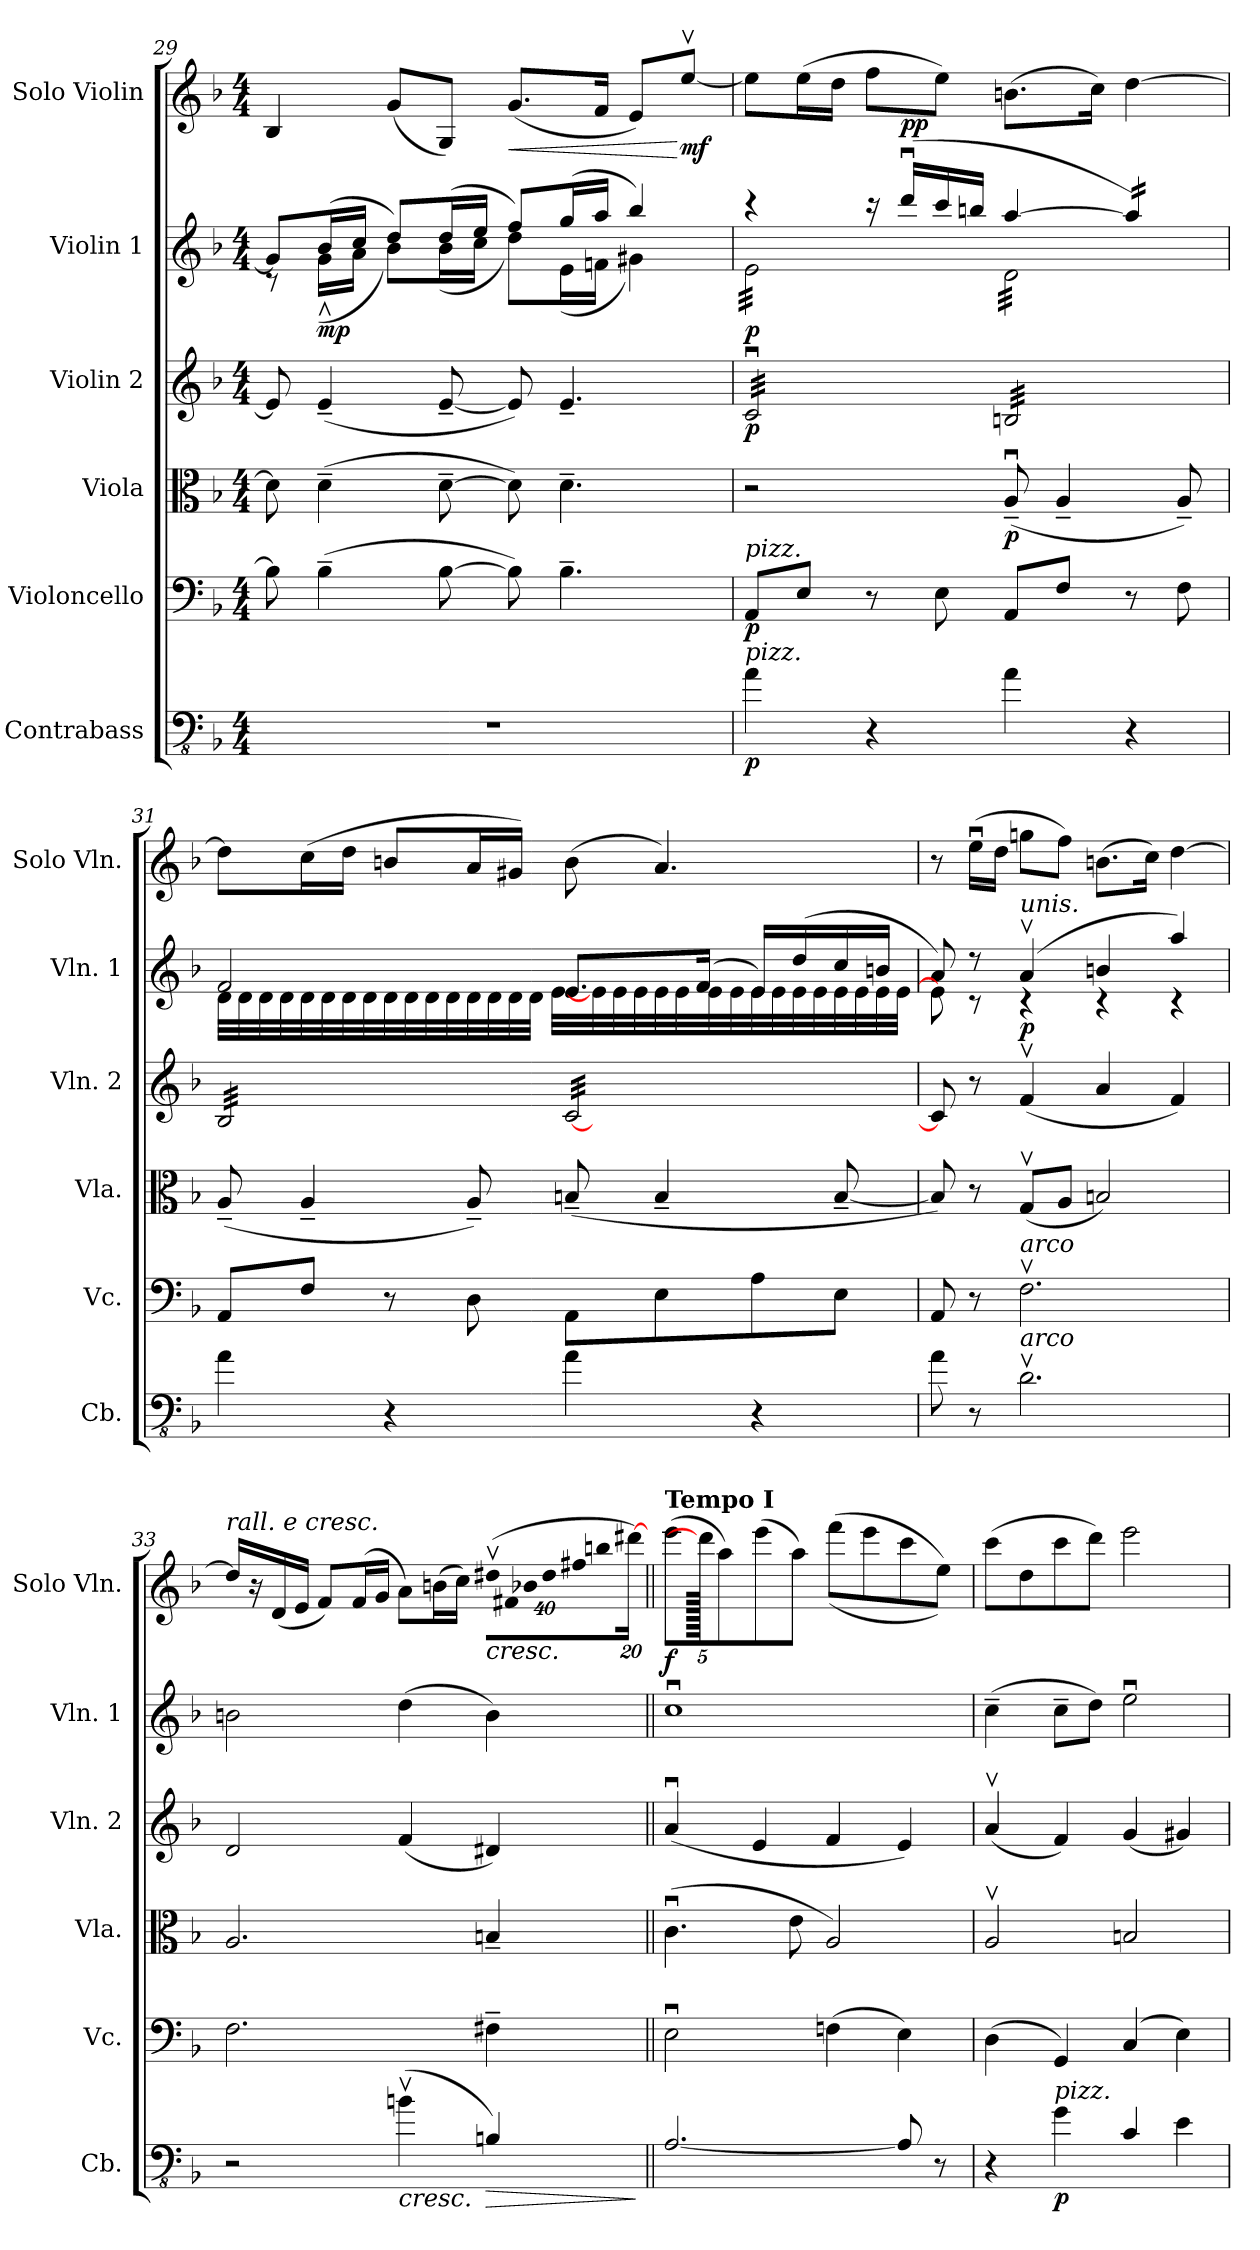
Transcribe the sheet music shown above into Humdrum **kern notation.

**kern	**dynam	**kern	**dynam	**kern	**dynam	**kern	**dynam	**kern	**dynam	**kern	**dynam
*part6	*part6	*part5	*part5	*part4	*part4	*part3	*part3	*part2	*part2	*part1	*part1
*staff6	*staff6	*staff5	*staff5	*staff4	*staff4	*staff3	*staff3	*staff2	*staff2	*staff1	*staff1
*I"Contrabass	*	*I"Violoncello	*	*I"Viola	*	*I"Violin 2	*	*I"Violin 1	*	*I"Solo Violin	*
*I'Cb.	*	*I'Vc.	*	*I'Vla.	*	*I'Vln. 2	*	*I'Vln. 1	*	*I'Solo Vln.	*
*clefFv4	*	*clefF4	*	*clefC3	*	*clefG2	*	*clefG2	*	*clefG2	*
*ITrd7c12	*	*	*	*	*	*	*	*	*	*	*
*k[b-]	*	*k[b-]	*	*k[b-]	*	*k[b-]	*	*k[b-]	*	*k[b-]	*
*M4/4	*	*M4/4	*	*M4/4	*	*M4/4	*	*M4/4	*	*M4/4	*
=29	=29	=29	=29	=29	=29	=29	=29	=29	=29	=29	=29
*	*	*	*	*	*	*	*	*^	*	*	*
1r	.	8B-\]	.	8d\]	.	8e/]	.	8g/L]	8r	.	4B-/	.
!	!	!	!	!	!	!	!	!	!	!LO:DY:b	!	!
.	.	(4B-~\	.	(4d~\	.	(4e~/	.	(16b-/L	(16gv\LL	mp	.	.
.	.	.	.	.	.	.	.	16cc/JJ	16a\JJ	.	.	.
.	.	.	.	.	.	.	.	8dd/L)	8b-\L)	.	(8g/L	.
.	.	[8B-\	.	[8d~\	.	[8e~/	.	(16dd/L	(16b-\L	.	8G/J)	.
.	.	.	.	.	.	.	.	16ee/JJ	16cc\JJ	.	.	.
!	!	!	!	!	!	!	!	!	!	!	!	!LO:HP:b
.	.	8B-\])	.	8d\])	.	8e/])	.	8ff/L)	8dd\L)	.	(8.g/L	<
.	.	4.B-~\	.	4.d~\	.	4.e~/	.	(16gg/L	(16e\L	.	.	.
.	.	.	.	.	.	.	.	16aa/JJ	16fn\JJ	.	16f/Jk	.
.	.	.	.	.	.	.	.	4bb-/)	4g#X\)	.	8e/L)	.
!	!	!	!	!	!	!	!	!	!	!	!	!LO:DY:n=1:b
.	.	.	.	.	.	.	.	.	.	.	[8eev/J	[ mf
!!LO:PB:g=z
=30	=30	=30	=30	=30	=30	=30	=30	=30	=30	=30	=30	=30
!	!	!LO:TX:a:i:t=pizz.	!	!	!	!	!	!	!	!	!	!
!LO:TX:a:i:t=pizz.	!	!	!	!	!	!	!	!	!	!	!	!
!	!LO:DY:b	!	!LO:DY:b	!	!	!	!LO:DY:b	!	!	!LO:DY:b	!	!
*	*	*	*	*	*	*tremolo	*	*	*	*	*	*
*	*	*	*	*	*	*	*	*tremolo	*	*	*	*
4AA\	p	8AA/L	p	2r	.	32cu/LLL	p	4r	32e\LLL	p	8ee\L]	.
.	.	.	.	.	.	32cu/	.	.	32e\	.	.	.
.	.	.	.	.	.	32cu/	.	.	32e\	.	.	.
.	.	.	.	.	.	32cu/	.	.	32e\	.	.	.
.	.	8E/J	.	.	.	32cu/	.	.	32e\	.	(16ee\L	.
.	.	.	.	.	.	32cu/	.	.	32e\	.	.	.
.	.	.	.	.	.	32cu/	.	.	32e\	.	16dd\JJ	.
.	.	.	.	.	.	32cu/	.	.	32e\	.	.	.
4r	.	8r	.	.	.	32cu/	.	16r	32e\	.	8ff\L	.
.	.	.	.	.	.	32cu/	.	.	32e\	.	.	.
!	!	!	!	!	!	!	!	!	!	!LO:DY:a	!	!
.	.	.	.	.	.	32cu/	.	(16dddu/LL	32e\	pp	.	.
.	.	.	.	.	.	32cu/	.	.	32e\	.	.	.
.	.	8E\	.	.	.	32cu/	.	16ccc/	32e\	.	8ee\J)	.
.	.	.	.	.	.	32cu/	.	.	32e\	.	.	.
.	.	.	.	.	.	32cu/	.	16bbn/JJ	32e\	.	.	.
.	.	.	.	.	.	32cu/JJJ	.	.	32e\JJJ	.	.	.
!	!	!	!	!	!LO:DY:b	!	!	!	!	!	!	!
4AA\	.	8AA/L	.	(8Au~/	p	32Bn/LLL	.	[4aa/	32d\LLL	.	(8.bn\L	.
.	.	.	.	.	.	32Bn/	.	.	32d\	.	.	.
.	.	.	.	.	.	32Bn/	.	.	32d\	.	.	.
.	.	.	.	.	.	32Bn/	.	.	32d\	.	.	.
.	.	8F/J	.	4A~/	.	32Bn/	.	.	32d\	.	.	.
.	.	.	.	.	.	32Bn/	.	.	32d\	.	.	.
.	.	.	.	.	.	32Bn/	.	.	32d\	.	16cc\Jk)	.
.	.	.	.	.	.	32Bn/	.	.	32d\	.	.	.
4r	.	8r	.	.	.	32Bn/	.	16aa/LL])	32d\	.	[4dd\	.
.	.	.	.	.	.	32Bn/	.	.	32d\	.	.	.
.	.	.	.	.	.	32Bn/	.	(16ff/	32d\	.	.	.
.	.	.	.	.	.	32Bn/	.	.	32d\	.	.	.
.	.	8F\	.	8A~/)	.	32Bn/	.	16ee/	32d\	.	.	.
.	.	.	.	.	.	32Bn/	.	.	32d\	.	.	.
.	.	.	.	.	.	32Bn/	.	16dd/JJ	32d\	.	.	.
.	.	.	.	.	.	32Bn/JJJ	.	.	32d\JJJ	.	.	.
=31	=31	=31	=31	=31	=31	=31	=31	=31	=31	=31	=31	=31
4AA\	.	8AA/L	.	(8A~/	.	32B-/LLL	.	2f/)	32d\LLL	.	8dd\L]	.
.	.	.	.	.	.	32B-/	.	.	32d\	.	.	.
.	.	.	.	.	.	32B-/	.	.	32d\	.	.	.
.	.	.	.	.	.	32B-/	.	.	32d\	.	.	.
.	.	8F/J	.	4A~/	.	32B-/	.	.	32d\	.	(16cc\L	.
.	.	.	.	.	.	32B-/	.	.	32d\	.	.	.
.	.	.	.	.	.	32B-/	.	.	32d\	.	16dd\JJ	.
.	.	.	.	.	.	32B-/	.	.	32d\	.	.	.
4r	.	8r	.	.	.	32B-/	.	.	32d\	.	8bn/L	.
.	.	.	.	.	.	32B-/	.	.	32d\	.	.	.
.	.	.	.	.	.	32B-/	.	.	32d\	.	.	.
.	.	.	.	.	.	32B-/	.	.	32d\	.	.	.
.	.	8D\	.	8A~/)	.	32B-/	.	.	32d\	.	16a/L	.
.	.	.	.	.	.	32B-/	.	.	32d\	.	.	.
.	.	.	.	.	.	32B-/	.	.	32d\	.	16g#X/JJ)	.
.	.	.	.	.	.	32B-/JJJ	.	.	32d\JJJ	.	.	.
4AA\	.	8AA\L	.	(8Bn~/	.	[32c/LLL	.	8.e/L	[32e\LLL	.	(8b\	.
.	.	.	.	.	.	32c/	.	.	32e\	.	.	.
.	.	.	.	.	.	32c/	.	.	32e\	.	.	.
.	.	.	.	.	.	32c/	.	.	32e\	.	.	.
.	.	8E\	.	4B~/	.	32c/	.	.	32e\	.	4.a/)	.
.	.	.	.	.	.	32c/	.	.	32e\	.	.	.
.	.	.	.	.	.	32c/	.	(16f/Jk	32e\	.	.	.
.	.	.	.	.	.	32c/	.	.	32e\	.	.	.
4r	.	8A\	.	.	.	32c/	.	16e/LL)	32e\	.	.	.
.	.	.	.	.	.	32c/	.	.	32e\	.	.	.
.	.	.	.	.	.	32c/	.	(16dd/	32e\	.	.	.
.	.	.	.	.	.	32c/	.	.	32e\	.	.	.
.	.	8E\J	.	[8B~/	.	32c/	.	16cc/	32e\	.	.	.
.	.	.	.	.	.	32c/	.	.	32e\	.	.	.
.	.	.	.	.	.	32c/	.	16bn/JJ	32e\	.	.	.
.	.	.	.	.	.	32c/JJJ	.	.	32e\JJJ	.	.	.
*	*	*	*	*	*	*	*	*Xtremolo	*	*	*	*
*	*	*	*	*	*	*Xtremolo	*	*	*	*	*	*
=32	=32	=32	=32	=32	=32	=32	=32	=32	=32	=32	=32	=32
8AA\	.	8AA/	.	8B/])	.	8c/]	.	8a/)	8e\]	.	8r	.
8r	.	8r	.	8r	.	8r	.	8r	8r	.	(16eeu\LL	.
.	.	.	.	.	.	.	.	.	.	.	16dd\JJ	.
!	!	!	!	!	!	!	!	!LO:TX:a:i:t=unis.	!	!	!	!
!	!	!LO:TX:a:i:t=arco	!	!	!	!	!	!	!	!	!	!
!LO:TX:a:i:t=arco	!	!	!	!	!	!	!	!	!	!	!	!
!	!	!	!	!	!	!	!	!	!	!LO:DY:b	!	!
2.DDv\	.	2.Fv\	.	(8Gv/L	.	(4fv/	.	(4av/	4r	p	8ggn\L	.
.	.	.	.	8A/J	.	.	.	.	.	.	8ff\J)	.
.	.	.	.	2Bn/)	.	4a/	.	4bn/	4r	.	(8.bn\L	.
.	.	.	.	.	.	.	.	.	.	.	16cc\Jk)	.
.	.	.	.	.	.	4f/)	.	4aa/)	4r	.	[4dd\	.
!!LO:LB:g=z
=33	=33	=33	=33	=33	=33	=33	=33	=33	=33	=33	=33	=33
!	!	!	!	!	!	!	!	!	!	!	!LO:TX:a:i:t=rall. e cresc.	!
*	*	*	*	*	*	*	*	*v	*v	*	*	*
2r	.	2.F\	.	2.A/	.	2d/	.	2bn\	.	16dd/LL]	.
.	.	.	.	.	.	.	.	.	.	16r	.
.	.	.	.	.	.	.	.	.	.	(16d/	.
.	.	.	.	.	.	.	.	.	.	16e/JJ	.
.	.	.	.	.	.	.	.	.	.	8f/L)	.
.	.	.	.	.	.	.	.	.	.	(16f/L	.
.	.	.	.	.	.	.	.	.	.	16g/JJ	.
!	!LO:HP:b	!	!	!	!	!	!	!	!	!	!
(4BBnv\	<	.	.	.	.	(4f/	.	(4dd\	.	8a\L)	.
.	.	.	.	.	.	.	.	.	.	(16bn\L	.
.	.	.	.	.	.	.	.	.	.	16cc\JJ)	.
!	!LO:HP:b	!	!	!	!	!	!	!	!	!	!
*	*	*	*	*	*	*	*	*	*	*Xbrackettup	*
!	!	!	!	!	!	!	!	!	!	!LO:N:vis=16	!LO:HP:b
4BBBn/)	>	4F#X~\	.	4Bn~/	.	4d#X/)	.	4b\)	.	(640%23dd#Xv\LL	<
!	!	!	!	!	!	!	!	!	!	!LO:N:vis=16	!
.	.	.	.	.	.	.	.	.	.	640%23f#X\	.
!	!	!	!	!	!	!	!	!	!	!LO:N:vis=16	!
.	.	.	.	.	.	.	.	.	.	640%23b-X\	.
!	!	!	!	!	!	!	!	!	!	!LO:N:vis=16	!
.	.	.	.	.	.	.	.	.	.	640%23dd#\	.
!	!	!	!	!	!	!	!	!	!	!LO:N:vis=16	!
.	.	.	.	.	.	.	.	.	.	640%23ff#X\	.
!	!	!	!	!	!	!	!	!	!	!LO:N:vis=16	!
.	.	.	.	.	.	.	.	.	.	640%23bbn\	.
.	.	.	.	.	.	.	.	.	.	[320%11ddd#X\JJ)	.
.	]	.	.	.	.	.	.	.	.	.	.
=34||	=34||	=34||	=34||	=34||	=34||	=34||	=34||	=34||	=34||	=34||	=34||
!!LO:REH:place=s1:a:B:fs=14:t=D
*k[]	*	*k[]	*	*k[]	*	*k[]	*	*k[]	*	*k[]	*
!	!	!	!	!	!	!	!	!	!	!LO:TX:a:B:t=Tempo I	!
!	!	!	!	!	!	!	!	!	!	!	!LO:DY:b
[2.AAA/	.	2Eu\	.	(4.cu\	.	(4au/	.	1ccu	.	(8eee\L	f
.	.	.	.	.	.	.	.	.	.	640ddd#\JJ]	[
.	.	.	.	.	.	.	.	.	.	8aa\)	.
.	.	.	.	.	.	4e/	.	.	.	.	.
.	.	.	.	.	.	.	.	.	.	(8eee\	.
.	.	.	.	8e\	.	.	.	.	.	.	.
.	.	.	.	.	.	.	.	.	.	8aa\J)	.
.	.	(4Fn\	.	2A/)	.	4f/	.	.	.	.	.
.	.	.	.	.	.	.	.	.	.	((8fff\L	.
.	.	.	.	.	.	.	.	.	.	8eee\	.
8AAA/]	.	4E\)	.	.	.	4e/)	.	.	.	.	.
.	.	.	.	.	.	.	.	.	.	8ccc\	.
8r	[	.	.	.	.	.	.	.	.	.	.
.	.	.	.	.	.	.	.	.	.	8ee\J))	.
640ryy	.	640ryy	.	640ryy	.	640ryy	.	640ryy	.	.	.
=35	=35	=35	=35	=35	=35	=35	=35	=35	=35	=35	=35
4r	.	(4D\	.	2Av/	.	(4av/	.	(4cc~\	.	(8ccc\L	.
.	.	.	.	.	.	.	.	.	.	8dd\	.
!LO:TX:a:i:t=pizz.	!	!	!	!	!	!	!	!	!	!	!
!	!LO:DY:b	!	!	!	!	!	!	!	!	!	!
4GG\	p	4GG/)	.	.	.	4f/)	.	8cc~\L	.	8ccc\	.
.	.	.	.	.	.	.	.	8dd\J)	.	8ddd\J)	.
4CC/	.	(4C/	.	2Bn/	.	(4g/	.	2eeu\	.	2eee\	.
4EE\	.	4E\)	.	.	.	4g#X/)	.	.	.	.	.
=	=	=	=	=	=	=	=	=	=	=	=
*-	*-	*-	*-	*-	*-	*-	*-	*-	*-	*-	*-
